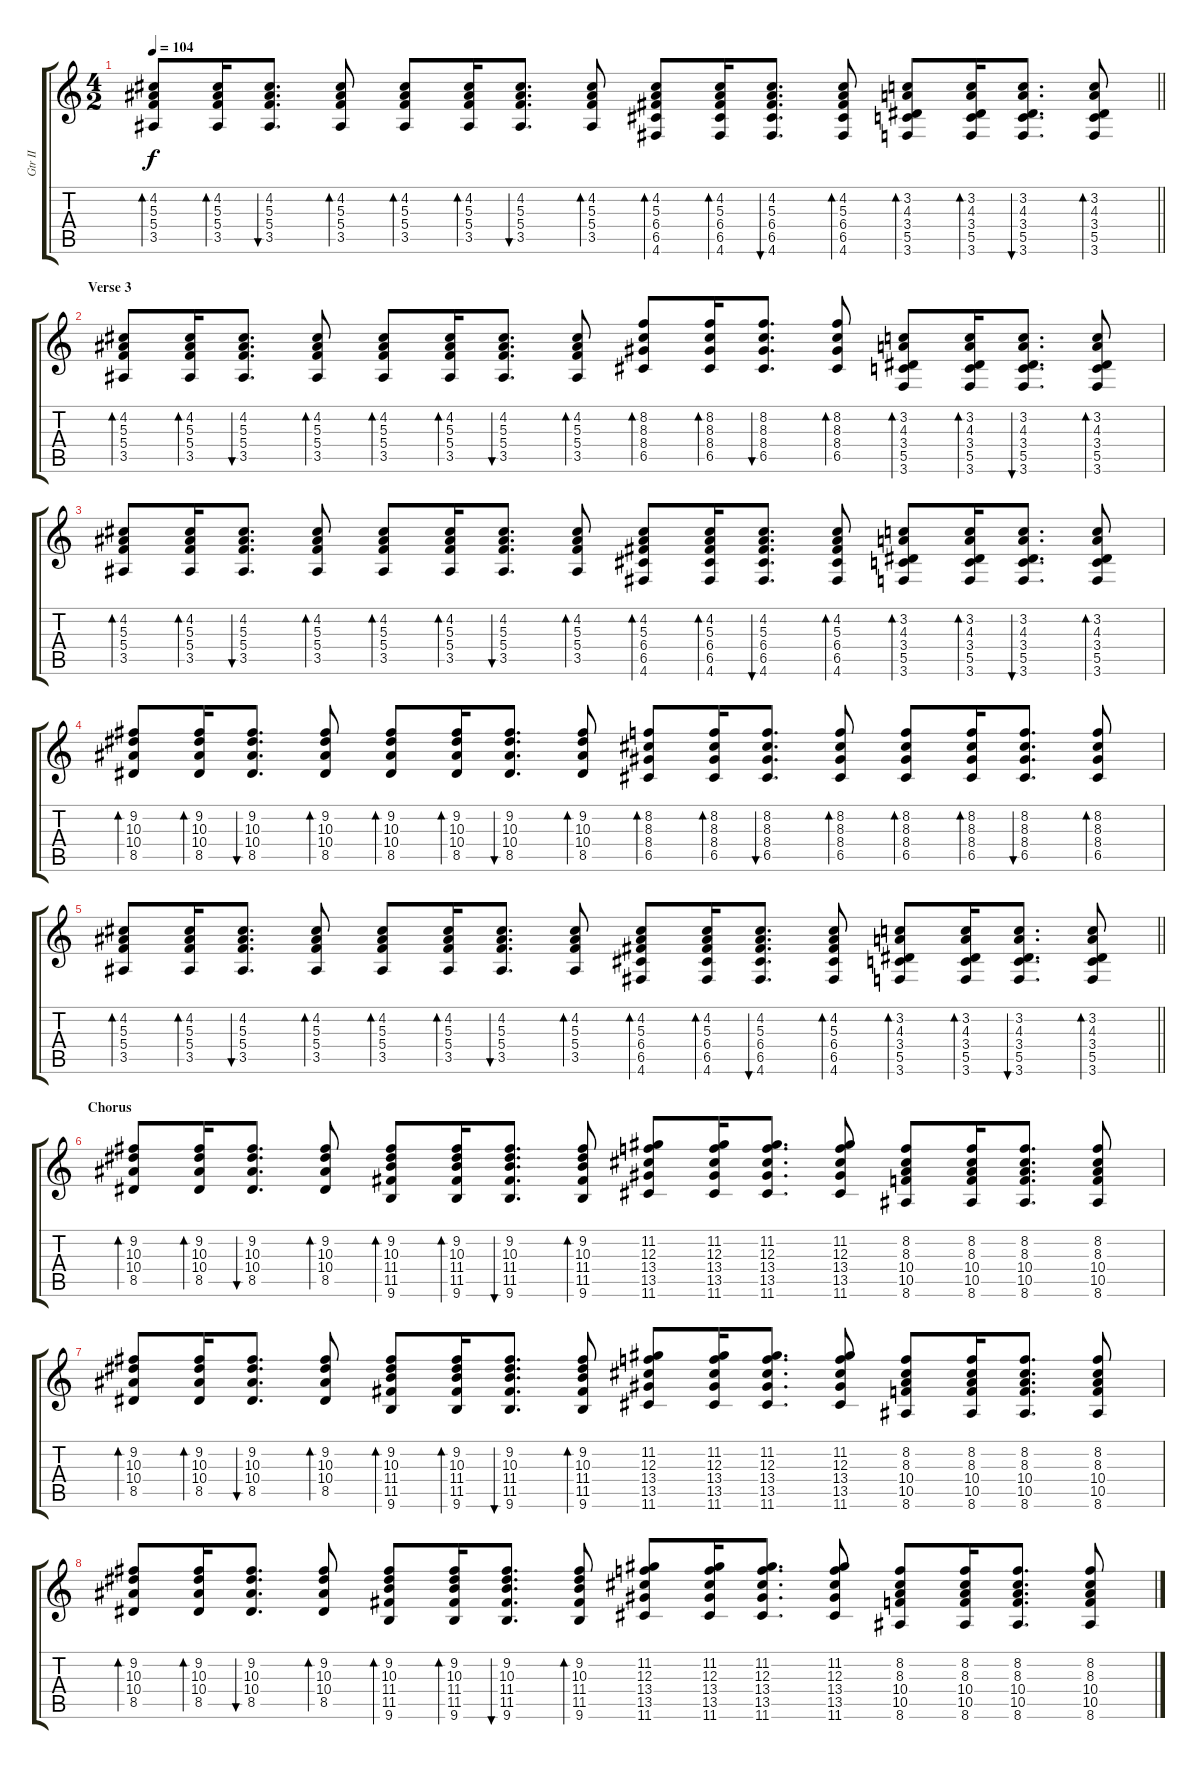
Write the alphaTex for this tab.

\track ("Gtr II" "Gtr II") {instrument acousticguitarsteel}
\staff {score tabs}
\tuning (D4 A3 F3 C3 G2 D2) {hide}
\ts (4 2)
\tempo 104
\clef g2
\barLineRight lightlight
\ks c
(4.2 5.3 5.4 3.5).8{bd 60 dy f} (4.2 5.3 5.4 3.5).16{bd 30} (4.2 5.3 5.4 3.5).8{d bu 30} (4.2 5.3 5.4 3.5).8{bd 60} (4.2 5.3 5.4 3.5).8{bd 60} (4.2 5.3 5.4 3.5).16{bd 30} (4.2 5.3 5.4 3.5).8{d bu 30} (4.2 5.3 5.4 3.5).8{bd 60} (4.2 5.3 6.4 6.5 4.6).8{bd 60} (4.2 5.3 6.4 6.5 4.6).16{bd 30} (4.2 5.3 6.4 6.5 4.6).8{d bu 30} (4.2 5.3 6.4 6.5 4.6).8{bd 60} (3.2 4.3 3.4 5.5 3.6).8{bd 60} (3.2 4.3 3.4 5.5 3.6).16{bd 30} (3.2 4.3 3.4 5.5 3.6).8{d bu 30} (3.2 4.3 3.4 5.5 3.6).8{bd 60} |
\section ("" "Verse 3")
(4.2 5.3 5.4 3.5).8{bd 60} (4.2 5.3 5.4 3.5).16{bd 30} (4.2 5.3 5.4 3.5).8{d bu 30} (4.2 5.3 5.4 3.5).8{bd 60} (4.2 5.3 5.4 3.5).8{bd 60} (4.2 5.3 5.4 3.5).16{bd 30} (4.2 5.3 5.4 3.5).8{d bu 30} (4.2 5.3 5.4 3.5).8{bd 60} (8.2 8.3 8.4 6.5).8{bd 60} (8.2 8.3 8.4 6.5).16{bd 30} (8.2 8.3 8.4 6.5).8{d bu 30} (8.2 8.3 8.4 6.5).8{bd 60} (3.2 4.3 3.4 5.5 3.6).8{bd 60} (3.2 4.3 3.4 5.5 3.6).16{bd 30} (3.2 4.3 3.4 5.5 3.6).8{d bu 30} (3.2 4.3 3.4 5.5 3.6).8{bd 60} |
(4.2 5.3 5.4 3.5).8{bd 60} (4.2 5.3 5.4 3.5).16{bd 30} (4.2 5.3 5.4 3.5).8{d bu 30} (4.2 5.3 5.4 3.5).8{bd 60} (4.2 5.3 5.4 3.5).8{bd 60} (4.2 5.3 5.4 3.5).16{bd 30} (4.2 5.3 5.4 3.5).8{d bu 30} (4.2 5.3 5.4 3.5).8{bd 60} (4.2 5.3 6.4 6.5 4.6).8{bd 60} (4.2 5.3 6.4 6.5 4.6).16{bd 30} (4.2 5.3 6.4 6.5 4.6).8{d bu 30} (4.2 5.3 6.4 6.5 4.6).8{bd 60} (3.2 4.3 3.4 5.5 3.6).8{bd 60} (3.2 4.3 3.4 5.5 3.6).16{bd 30} (3.2 4.3 3.4 5.5 3.6).8{d bu 30} (3.2 4.3 3.4 5.5 3.6).8{bd 60} |
(9.2 10.3 10.4 8.5).8{bd 60} (9.2 10.3 10.4 8.5).16{bd 30} (9.2 10.3 10.4 8.5).8{d bu 30} (9.2 10.3 10.4 8.5).8{bd 60} (9.2 10.3 10.4 8.5).8{bd 60} (9.2 10.3 10.4 8.5).16{bd 30} (9.2 10.3 10.4 8.5).8{d bu 30} (9.2 10.3 10.4 8.5).8{bd 60} (8.2 8.3 8.4 6.5).8{bd 60} (8.2 8.3 8.4 6.5).16{bd 30} (8.2 8.3 8.4 6.5).8{d bu 30} (8.2 8.3 8.4 6.5).8{bd 60} (8.2 8.3 8.4 6.5).8{bd 60} (8.2 8.3 8.4 6.5).16{bd 30} (8.2 8.3 8.4 6.5).8{d bu 30} (8.2 8.3 8.4 6.5).8{bd 60} |
\barLineRight lightlight
(4.2 5.3 5.4 3.5).8{bd 60} (4.2 5.3 5.4 3.5).16{bd 30} (4.2 5.3 5.4 3.5).8{d bu 30} (4.2 5.3 5.4 3.5).8{bd 60} (4.2 5.3 5.4 3.5).8{bd 60} (4.2 5.3 5.4 3.5).16{bd 30} (4.2 5.3 5.4 3.5).8{d bu 30} (4.2 5.3 5.4 3.5).8{bd 60} (4.2 5.3 6.4 6.5 4.6).8{bd 60} (4.2 5.3 6.4 6.5 4.6).16{bd 30} (4.2 5.3 6.4 6.5 4.6).8{d bu 30} (4.2 5.3 6.4 6.5 4.6).8{bd 60} (3.2 4.3 3.4 5.5 3.6).8{bd 60} (3.2 4.3 3.4 5.5 3.6).16{bd 30} (3.2 4.3 3.4 5.5 3.6).8{d bu 30} (3.2 4.3 3.4 5.5 3.6).8{bd 60} |
\section ("" "Chorus")
(9.2 10.3 10.4 8.5).8{bd 60} (9.2 10.3 10.4 8.5).16{bd 30} (9.2 10.3 10.4 8.5).8{d bu 30} (9.2 10.3 10.4 8.5).8{bd 60} (9.2 10.3 11.4 11.5 9.6).8{bd 60} (9.2 10.3 11.4 11.5 9.6).16{bd 30} (9.2 10.3 11.4 11.5 9.6).8{d bu 30} (9.2 10.3 11.4 11.5 9.6).8{bd 60} (11.2 12.3 13.4 13.5 11.6).8 (11.2 12.3 13.4 13.5 11.6).16 (11.2 12.3 13.4 13.5 11.6).8{d} (11.2 12.3 13.4 13.5 11.6).8 (8.2 8.3 10.4 10.5 8.6).8 (8.2 8.3 10.4 10.5 8.6).16 (8.2 8.3 10.4 10.5 8.6).8{d} (8.2 8.3 10.4 10.5 8.6).8 |
(9.2 10.3 10.4 8.5).8{bd 60} (9.2 10.3 10.4 8.5).16{bd 30} (9.2 10.3 10.4 8.5).8{d bu 30} (9.2 10.3 10.4 8.5).8{bd 60} (9.2 10.3 11.4 11.5 9.6).8{bd 60} (9.2 10.3 11.4 11.5 9.6).16{bd 30} (9.2 10.3 11.4 11.5 9.6).8{d bu 30} (9.2 10.3 11.4 11.5 9.6).8{bd 60} (11.2 12.3 13.4 13.5 11.6).8 (11.2 12.3 13.4 13.5 11.6).16 (11.2 12.3 13.4 13.5 11.6).8{d} (11.2 12.3 13.4 13.5 11.6).8 (8.2 8.3 10.4 10.5 8.6).8 (8.2 8.3 10.4 10.5 8.6).16 (8.2 8.3 10.4 10.5 8.6).8{d} (8.2 8.3 10.4 10.5 8.6).8 |
(9.2 10.3 10.4 8.5).8{bd 60} (9.2 10.3 10.4 8.5).16{bd 30} (9.2 10.3 10.4 8.5).8{d bu 30} (9.2 10.3 10.4 8.5).8{bd 60} (9.2 10.3 11.4 11.5 9.6).8{bd 60} (9.2 10.3 11.4 11.5 9.6).16{bd 30} (9.2 10.3 11.4 11.5 9.6).8{d bu 30} (9.2 10.3 11.4 11.5 9.6).8{bd 60} (11.2 12.3 13.4 13.5 11.6).8 (11.2 12.3 13.4 13.5 11.6).16 (11.2 12.3 13.4 13.5 11.6).8{d} (11.2 12.3 13.4 13.5 11.6).8 (8.2 8.3 10.4 10.5 8.6).8 (8.2 8.3 10.4 10.5 8.6).16 (8.2 8.3 10.4 10.5 8.6).8{d} (8.2 8.3 10.4 10.5 8.6).8
